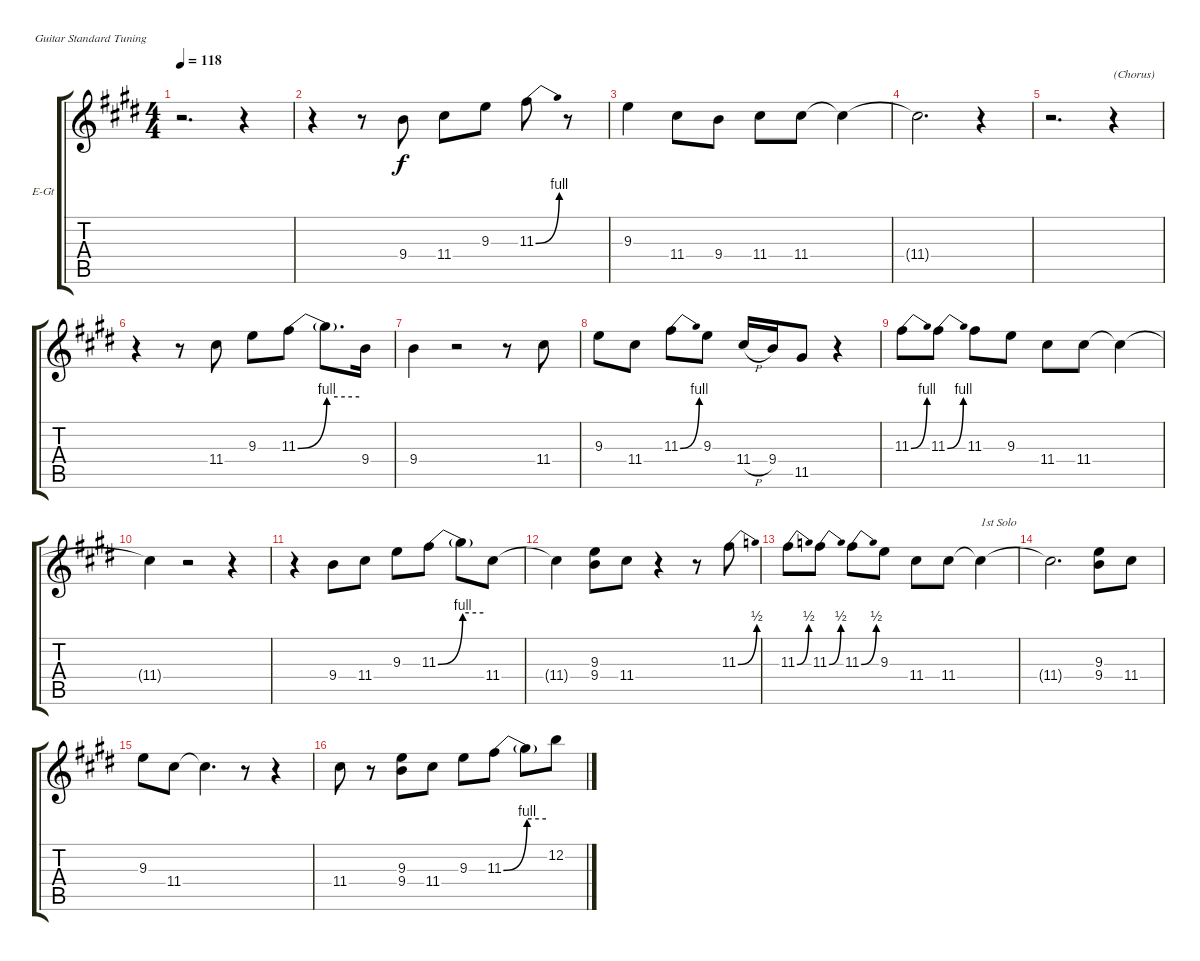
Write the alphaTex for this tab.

\bracketExtendMode groupsimilarinstruments
\firstSystemTrackNameOrientation horizontal
\otherSystemsTrackNameOrientation horizontal
\track ("Lead" "E-Gt") {instrument distortionguitar}
\staff {score tabs}
\tuning (E4 B3 G3 D3 A2 E2)
\ts (4 4)
\tempo 118
\clef g2
\ks e
r.2{d dy f} r.4 |
r.4 r.8 9.4.8 11.4.8 9.3.8 11.3{be (bend 0 0 60 4)}.8 r.8 |
9.3.4 11.4.8 9.4.8 11.4.8 11.4.8 11.4{t}.4 |
11.4{t}.2{d} r.4 |
r.2{d} r.4{txt "(Chorus)"} |
r.4 r.8 11.4.8 9.3.8 11.3{be (bend 0 0 60 4)}.8 11.3{be (hold 0 4 60 4) t}.8{d} 9.4.16 |
9.4.4 r.2 r.8 11.4.8 |
9.3.8 11.4.8 11.3{be (bend 0 0 60 4)}.8 9.3.8 11.4{h}.16 9.4.16 11.5.8 r.4 |
11.3{be (bend 0 0 60 4)}.8 11.3{be (bend 0 0 60 4)}.8 11.3.8 9.3.8 11.4.8 11.4.8 11.4{t}.4 |
11.4{t}.4 r.2 r.4 |
r.4 9.4.8 11.4.8 9.3.8 11.3{be (bend 0 0 60 4)}.8 11.3{be (hold 0 4 60 4) t}.8 11.4.8 |
11.4{t}.4 (9.3 9.4).8 11.4.8 r.4 r.8 11.3{be (bend 0 0 60 2)}.8 |
11.3{be (bend 0 0 60 2)}.8 11.3{be (bend 0 0 60 2)}.8 11.3{be (bend 0 0 60 2)}.8 9.3.8 11.4.8 11.4.8 11.4{t}.4{txt "1st Solo"} |
11.4{t}.2{d} (9.3 9.4).8 11.4.8 |
9.3.8 11.4.8 11.4{t}.4{d} r.8 r.4 |
11.4.8 r.8 (9.3 9.4).8 11.4.8 9.3.8 11.3{be (bend 0 0 60 4)}.8 11.3{be (hold 0 4 60 4) t}.8 12.2.8
